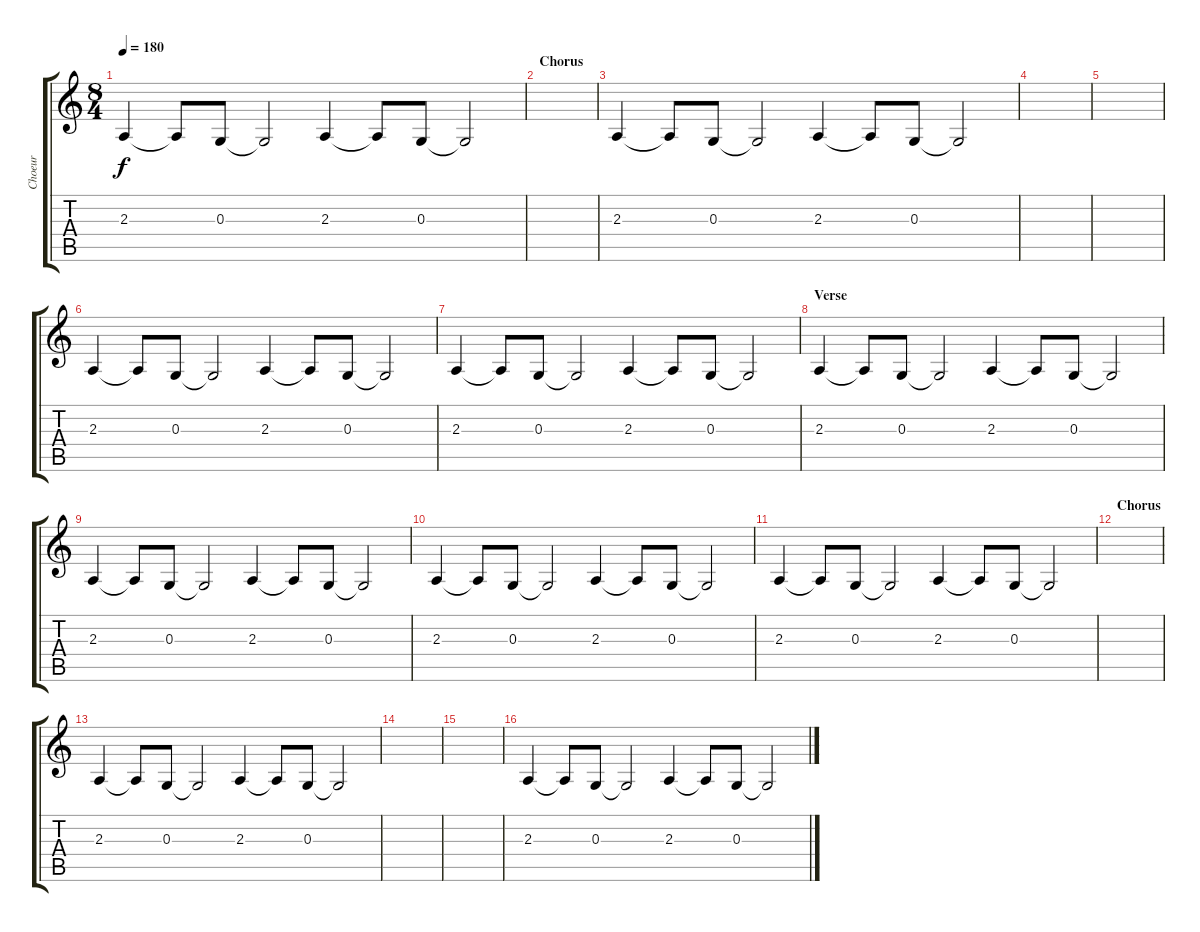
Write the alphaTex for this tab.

\track ("Choeur" "Choeur") {instrument choiraahs}
\staff {score tabs}
\tuning (E4 B3 G3 D3 A2 E2) {hide}
\ts (8 4)
\tempo 180
\clef g2
\ks c
2.3.4{dy f} 2.3{t}.8 0.3.8 0.3{t}.2 2.3.4 2.3{t}.8 0.3.8 0.3{t}.2 |
\section ("" "Chorus")
|
2.3.4 2.3{t}.8 0.3.8 0.3{t}.2 2.3.4 2.3{t}.8 0.3.8 0.3{t}.2 |
|
|
2.3.4 2.3{t}.8 0.3.8 0.3{t}.2 2.3.4 2.3{t}.8 0.3.8 0.3{t}.2 |
2.3.4 2.3{t}.8 0.3.8 0.3{t}.2 2.3.4 2.3{t}.8 0.3.8 0.3{t}.2 |
\section ("" "Verse")
2.3.4 2.3{t}.8 0.3.8 0.3{t}.2 2.3.4 2.3{t}.8 0.3.8 0.3{t}.2 |
2.3.4 2.3{t}.8 0.3.8 0.3{t}.2 2.3.4 2.3{t}.8 0.3.8 0.3{t}.2 |
2.3.4 2.3{t}.8 0.3.8 0.3{t}.2 2.3.4 2.3{t}.8 0.3.8 0.3{t}.2 |
2.3.4 2.3{t}.8 0.3.8 0.3{t}.2 2.3.4 2.3{t}.8 0.3.8 0.3{t}.2 |
\section ("" "Chorus")
|
\section ("" "")
2.3.4 2.3{t}.8 0.3.8 0.3{t}.2 2.3.4 2.3{t}.8 0.3.8 0.3{t}.2 |
\section ("" "")
|
|
2.3.4 2.3{t}.8 0.3.8 0.3{t}.2 2.3.4 2.3{t}.8 0.3.8 0.3{t}.2
